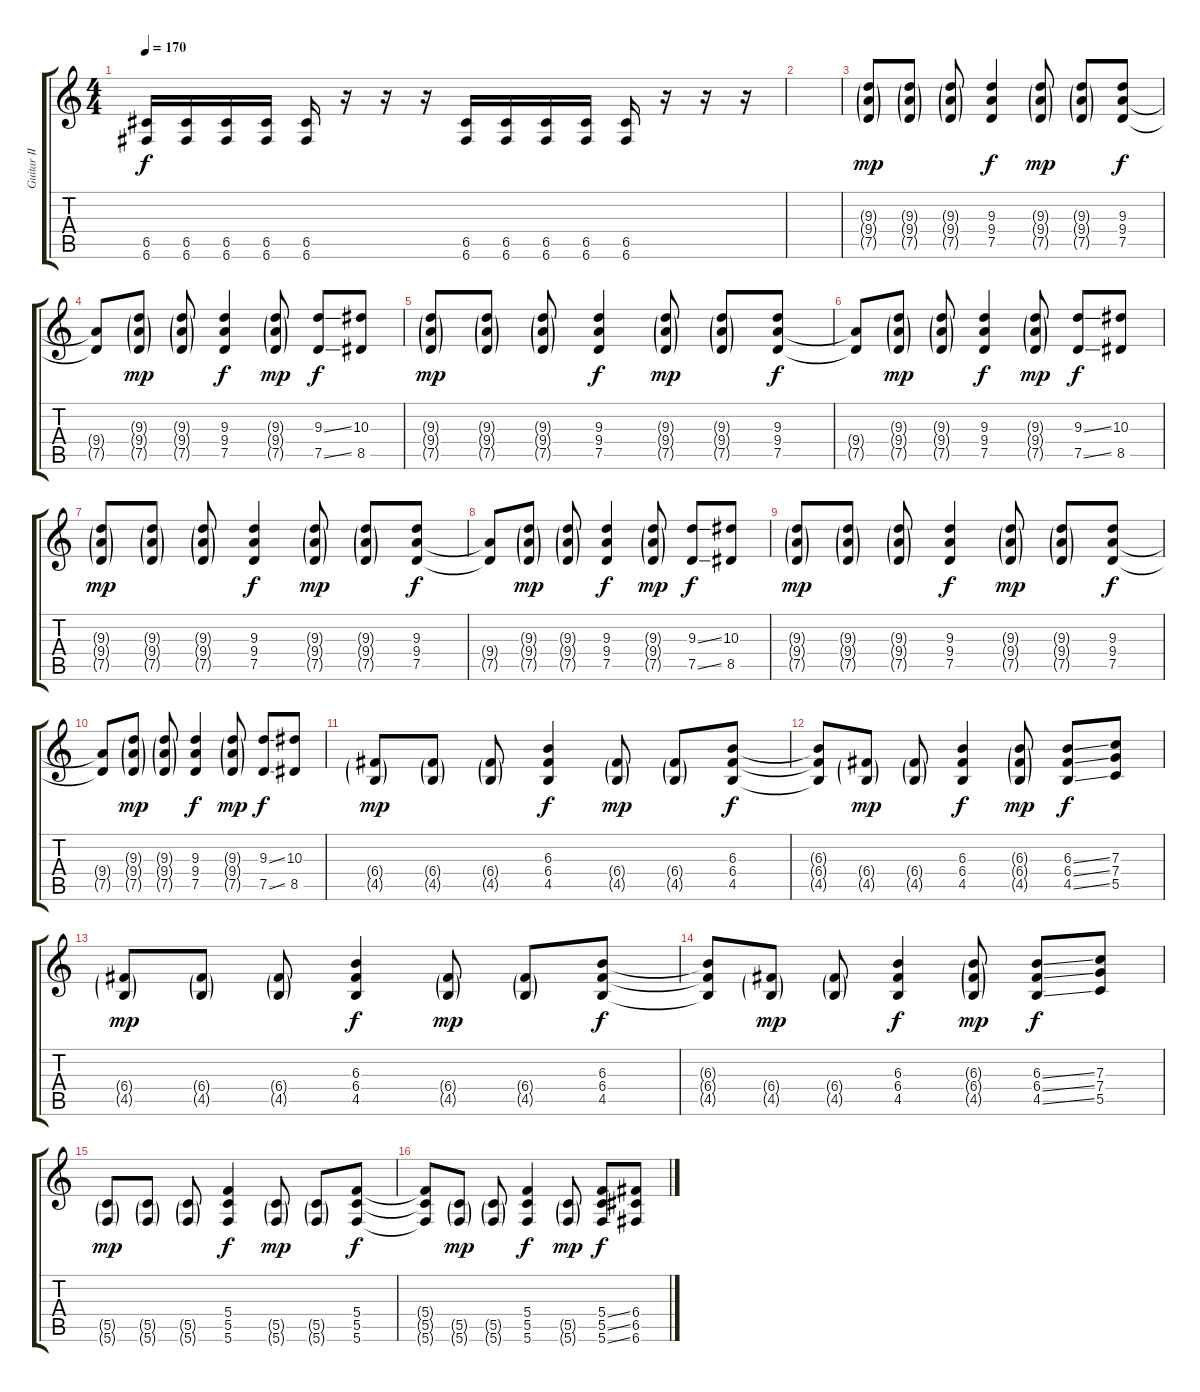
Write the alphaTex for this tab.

\track ("Guitar II" "Guitar II") {instrument overdrivenguitar}
\staff {score tabs}
\tuning (D4 A3 F3 C3 G2 C2) {hide}
\ts (4 4)
\tempo 170
\clef g2
\ks c
(6.5 6.6).16{dy f} (6.5 6.6).16 (6.5 6.6).16 (6.5 6.6).16 (6.5 6.6).16 r.16 r.16 r.16 (6.5 6.6).16 (6.5 6.6).16 (6.5 6.6).16 (6.5 6.6).16 (6.5 6.6).16 r.16 r.16 r.16 |
|
(9.3{g} 9.4{g} 7.5{g}).8{dy mp} (9.3{g} 9.4{g} 7.5{g}).8 (9.3{g} 9.4{g} 7.5{g}).8 (9.3 9.4 7.5).4{dy f} (9.3{g} 9.4{g} 7.5{g}).8{dy mp} (9.3{g} 9.4{g} 7.5{g}).8 (9.3 9.4 7.5).8{dy f} |
(9.4{t} 7.5{t}).8 (9.3{g} 9.4{g} 7.5{g}).8{dy mp} (9.3{g} 9.4{g} 7.5{g}).8 (9.3 9.4 7.5).4{dy f} (9.3{g} 9.4{g} 7.5{g}).8{dy mp} (9.3{ss} 7.5{ss}).8{dy f} (10.3 8.5).8 |
(9.3{g} 9.4{g} 7.5{g}).8{dy mp} (9.3{g} 9.4{g} 7.5{g}).8 (9.3{g} 9.4{g} 7.5{g}).8 (9.3 9.4 7.5).4{dy f} (9.3{g} 9.4{g} 7.5{g}).8{dy mp} (9.3{g} 9.4{g} 7.5{g}).8 (9.3 9.4 7.5).8{dy f} |
(9.4{t} 7.5{t}).8 (9.3{g} 9.4{g} 7.5{g}).8{dy mp} (9.3{g} 9.4{g} 7.5{g}).8 (9.3 9.4 7.5).4{dy f} (9.3{g} 9.4{g} 7.5{g}).8{dy mp} (9.3{ss} 7.5{ss}).8{dy f} (10.3 8.5).8 |
(9.3{g} 9.4{g} 7.5{g}).8{dy mp} (9.3{g} 9.4{g} 7.5{g}).8 (9.3{g} 9.4{g} 7.5{g}).8 (9.3 9.4 7.5).4{dy f} (9.3{g} 9.4{g} 7.5{g}).8{dy mp} (9.3{g} 9.4{g} 7.5{g}).8 (9.3 9.4 7.5).8{dy f} |
(9.4{t} 7.5{t}).8 (9.3{g} 9.4{g} 7.5{g}).8{dy mp} (9.3{g} 9.4{g} 7.5{g}).8 (9.3 9.4 7.5).4{dy f} (9.3{g} 9.4{g} 7.5{g}).8{dy mp} (9.3{ss} 7.5{ss}).8{dy f} (10.3 8.5).8 |
(9.3{g} 9.4{g} 7.5{g}).8{dy mp} (9.3{g} 9.4{g} 7.5{g}).8 (9.3{g} 9.4{g} 7.5{g}).8 (9.3 9.4 7.5).4{dy f} (9.3{g} 9.4{g} 7.5{g}).8{dy mp} (9.3{g} 9.4{g} 7.5{g}).8 (9.3 9.4 7.5).8{dy f} |
(9.4{t} 7.5{t}).8 (9.3{g} 9.4{g} 7.5{g}).8{dy mp} (9.3{g} 9.4{g} 7.5{g}).8 (9.3 9.4 7.5).4{dy f} (9.3{g} 9.4{g} 7.5{g}).8{dy mp} (9.3{ss} 7.5{ss}).8{dy f} (10.3 8.5).8 |
(6.4{g} 4.5{g}).8{dy mp} (6.4{g} 4.5{g}).8 (6.4{g} 4.5{g}).8 (6.3 6.4 4.5).4{dy f} (6.4{g} 4.5{g}).8{dy mp} (6.4{g} 4.5{g}).8 (6.3 6.4 4.5).8{dy f} |
(6.3{t} 6.4{t} 4.5{t}).8 (6.4{g} 4.5{g}).8{dy mp} (6.4{g} 4.5{g}).8 (6.3 6.4 4.5).4{dy f} (6.3{g} 6.4{g} 4.5{g}).8{dy mp} (6.3{ss} 6.4{ss} 4.5{ss}).8{dy f} (7.3 7.4 5.5).8 |
(6.4{g} 4.5{g}).8{dy mp} (6.4{g} 4.5{g}).8 (6.4{g} 4.5{g}).8 (6.3 6.4 4.5).4{dy f} (6.4{g} 4.5{g}).8{dy mp} (6.4{g} 4.5{g}).8 (6.3 6.4 4.5).8{dy f} |
(6.3{t} 6.4{t} 4.5{t}).8 (6.4{g} 4.5{g}).8{dy mp} (6.4{g} 4.5{g}).8 (6.3 6.4 4.5).4{dy f} (6.3{g} 6.4{g} 4.5{g}).8{dy mp} (6.3{ss} 6.4{ss} 4.5{ss}).8{dy f} (7.3 7.4 5.5).8 |
(5.5{g} 5.6{g}).8{dy mp} (5.5{g} 5.6{g}).8 (5.5{g} 5.6{g}).8 (5.4 5.5 5.6).4{dy f} (5.5{g} 5.6{g}).8{dy mp} (5.5{g} 5.6{g}).8 (5.4 5.5 5.6).8{dy f} |
(5.4{t} 5.5{t} 5.6{t}).8 (5.5{g} 5.6{g}).8{dy mp} (5.5{g} 5.6{g}).8 (5.4 5.5 5.6).4{dy f} (5.5{g} 5.6{g}).8{dy mp} (5.4{ss} 5.5{ss} 5.6{ss}).8{dy f} (6.4 6.5 6.6).8
